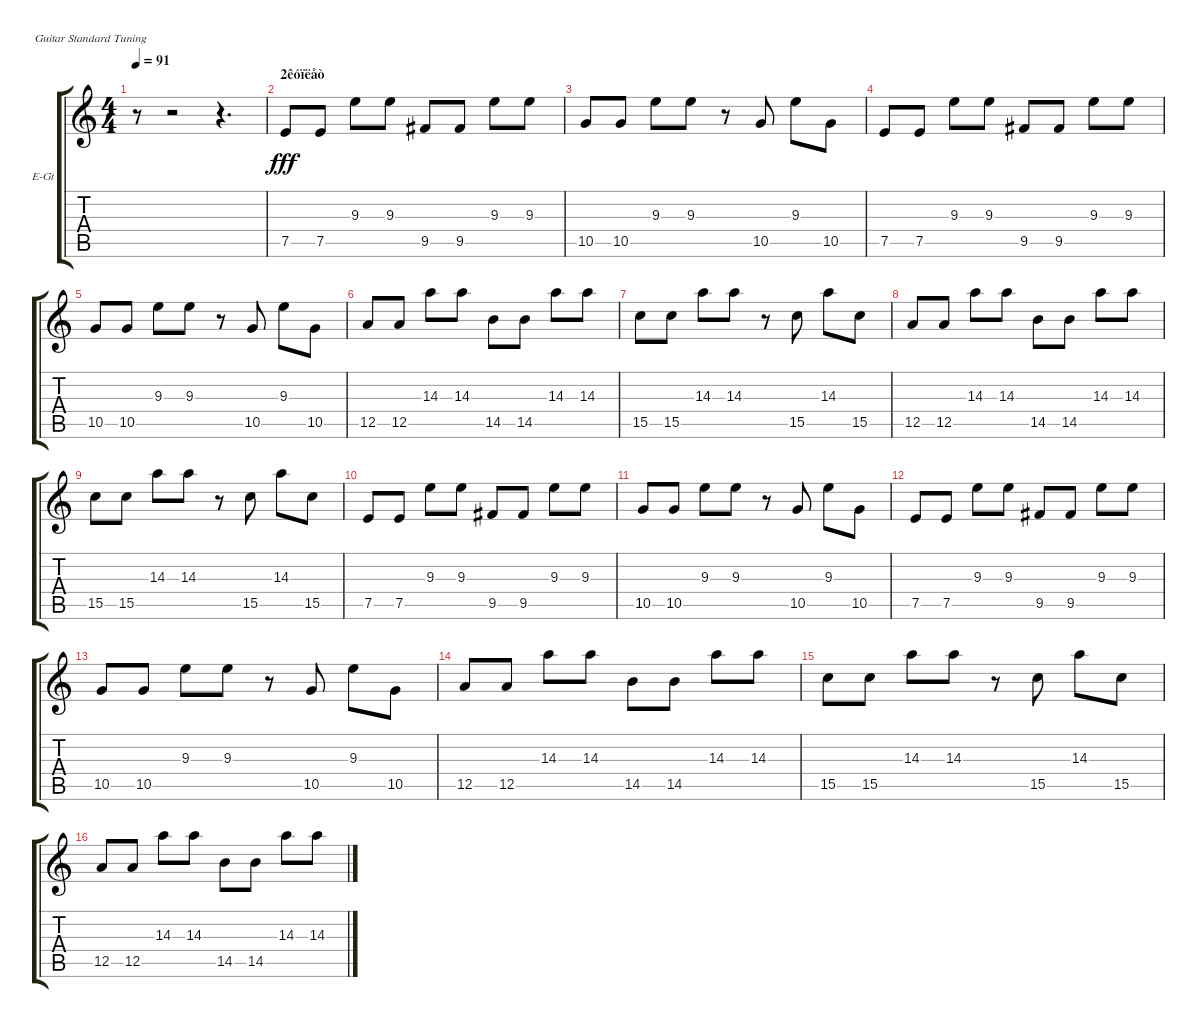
\bracketExtendMode groupsimilarinstruments
\firstSystemTrackNameOrientation horizontal
\otherSystemsTrackNameOrientation horizontal
\track ("электро соло" "E-Gt") {instrument electricguitarjazz}
\staff {score tabs}
\tuning (E4 B3 G3 D3 A2 E2)
\ts (4 4)
\tempo 91
\clef g2
\ks c
r.8{dy fff} r.2 r.4{d} |
\section ("" "2êóïëåò")
7.5.8 7.5.8 9.3.8 9.3.8 9.5.8 9.5.8 9.3.8 9.3.8 |
10.5.8 10.5.8 9.3.8 9.3.8 r.8 10.5.8 9.3.8 10.5.8 |
7.5.8 7.5.8 9.3.8 9.3.8 9.5.8 9.5.8 9.3.8 9.3.8 |
10.5.8 10.5.8 9.3.8 9.3.8 r.8 10.5.8 9.3.8 10.5.8 |
12.5.8 12.5.8 14.3.8 14.3.8 14.5.8 14.5.8 14.3.8 14.3.8 |
15.5.8 15.5.8 14.3.8 14.3.8 r.8 15.5.8 14.3.8 15.5.8 |
12.5.8 12.5.8 14.3.8 14.3.8 14.5.8 14.5.8 14.3.8 14.3.8 |
15.5.8 15.5.8 14.3.8 14.3.8 r.8 15.5.8 14.3.8 15.5.8 |
7.5.8 7.5.8 9.3.8 9.3.8 9.5.8 9.5.8 9.3.8 9.3.8 |
10.5.8 10.5.8 9.3.8 9.3.8 r.8 10.5.8 9.3.8 10.5.8 |
7.5.8 7.5.8 9.3.8 9.3.8 9.5.8 9.5.8 9.3.8 9.3.8 |
10.5.8 10.5.8 9.3.8 9.3.8 r.8 10.5.8 9.3.8 10.5.8 |
12.5.8 12.5.8 14.3.8 14.3.8 14.5.8 14.5.8 14.3.8 14.3.8 |
15.5.8 15.5.8 14.3.8 14.3.8 r.8 15.5.8 14.3.8 15.5.8 |
12.5.8 12.5.8 14.3.8 14.3.8 14.5.8 14.5.8 14.3.8 14.3.8
